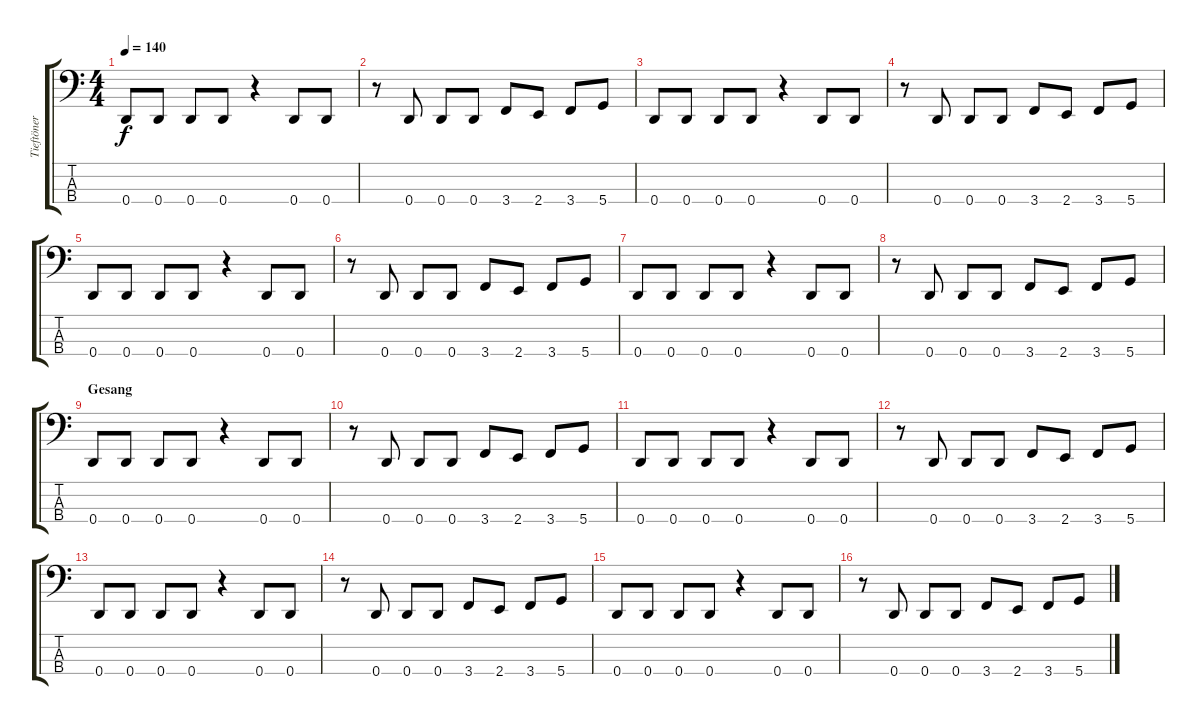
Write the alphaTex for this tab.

\track ("Tieftöner" "Tieftöner") {instrument electricbasspick}
\staff {score tabs}
\tuning (G2 D2 A1 D1) {hide}
\ts (4 4)
\tempo 140
\clef f4
\ks c
0.4.8{dy f instrument electricbasspick} 0.4.8 0.4.8 0.4.8 r.4 0.4.8 0.4.8 |
r.8 0.4.8 0.4.8 0.4.8 3.4.8 2.4.8 3.4.8 5.4.8 |
0.4.8 0.4.8 0.4.8 0.4.8 r.4 0.4.8 0.4.8 |
r.8 0.4.8 0.4.8 0.4.8 3.4.8 2.4.8 3.4.8 5.4.8 |
0.4.8 0.4.8 0.4.8 0.4.8 r.4 0.4.8 0.4.8 |
r.8 0.4.8 0.4.8 0.4.8 3.4.8 2.4.8 3.4.8 5.4.8 |
0.4.8 0.4.8 0.4.8 0.4.8 r.4 0.4.8 0.4.8 |
r.8 0.4.8 0.4.8 0.4.8 3.4.8 2.4.8 3.4.8 5.4.8 |
\section ("" "Gesang")
0.4.8 0.4.8 0.4.8 0.4.8 r.4 0.4.8 0.4.8 |
r.8 0.4.8 0.4.8 0.4.8 3.4.8 2.4.8 3.4.8 5.4.8 |
0.4.8 0.4.8 0.4.8 0.4.8 r.4 0.4.8 0.4.8 |
r.8 0.4.8 0.4.8 0.4.8 3.4.8 2.4.8 3.4.8 5.4.8 |
0.4.8 0.4.8 0.4.8 0.4.8 r.4 0.4.8 0.4.8 |
r.8 0.4.8 0.4.8 0.4.8 3.4.8 2.4.8 3.4.8 5.4.8 |
0.4.8 0.4.8 0.4.8 0.4.8 r.4 0.4.8 0.4.8 |
r.8 0.4.8 0.4.8 0.4.8 3.4.8 2.4.8 3.4.8 5.4.8
